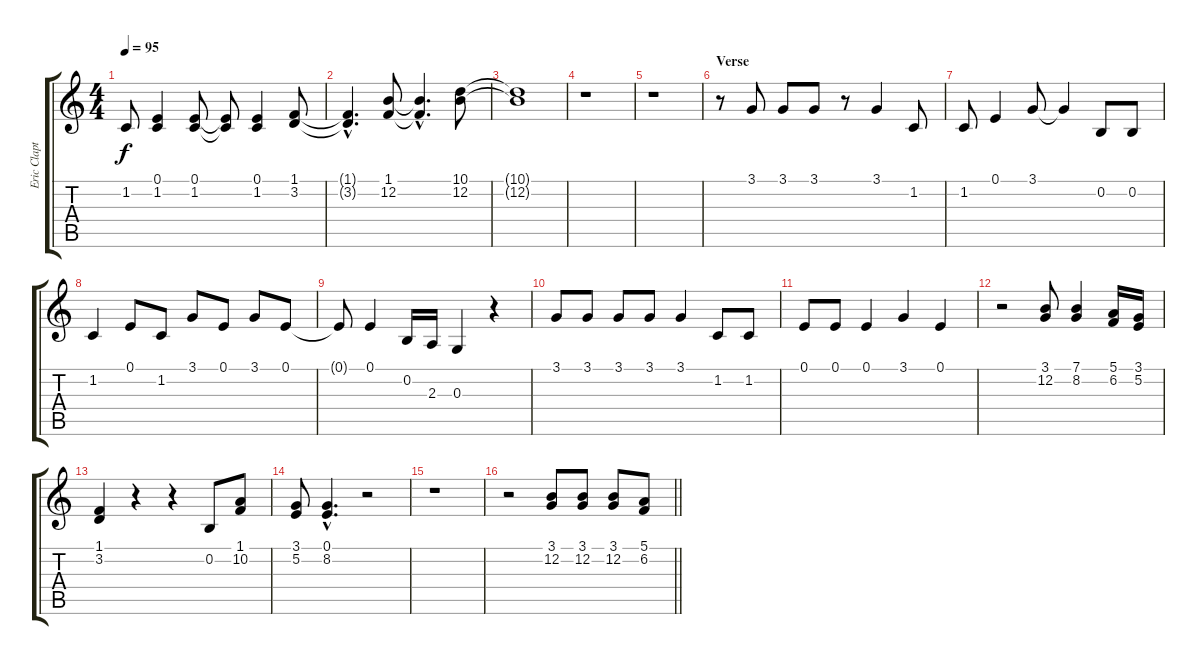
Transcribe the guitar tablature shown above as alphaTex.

\track ("Eric Clapton Voice" "Eric Clapt") {instrument tenorsax}
\staff {score tabs}
\tuning (E4 B3 G3 D3 A2 E2) {hide}
\ts (4 4)
\tempo 95
\clef g2
\ks c
1.2.8{dy f} (0.1 1.2).4 (0.1 1.2).8 (0.1{t} 1.2{t}).8 (0.1 1.2).4 (1.1 3.2).8 |
(1.1{hac t} 3.2{hac t}).4{d} (1.1 12.2).8 (1.1{hac t} 12.2{hac t}).4{d} (10.1 12.2).8 |
(10.1{t} 12.2{t}).1 |
r.1 |
r.1 |
\section ("" "Verse")
r.8 3.1.8 3.1.8 3.1.8 r.8 3.1.4 1.2.8 |
1.2.8 0.1.4 3.1.8 3.1{t}.4 0.2.8 0.2.8 |
1.2.4 0.1.8 1.2.8 3.1.8 0.1.8 3.1.8 0.1.8 |
0.1{t}.8 0.1.4 0.2.16 2.3.16 0.3.4 r.4 |
3.1.8 3.1.8 3.1.8 3.1.8 3.1.4 1.2.8 1.2.8 |
0.1.8 0.1.8 0.1.4 3.1.4 0.1.4 |
r.2 (3.1 12.2).8 (7.1 8.2).4 (5.1 6.2).16 (3.1 5.2).16 |
(1.1 3.2).4 r.4 r.4 0.2.8 (1.1 10.2).8 |
(3.1 5.2).8 (0.1{hac} 8.2{hac}).4{d} r.2 |
r.1 |
\barLineRight lightlight
r.2 (3.1 12.2).8 (3.1 12.2).8 (3.1 12.2).8 (5.1 6.2).8
